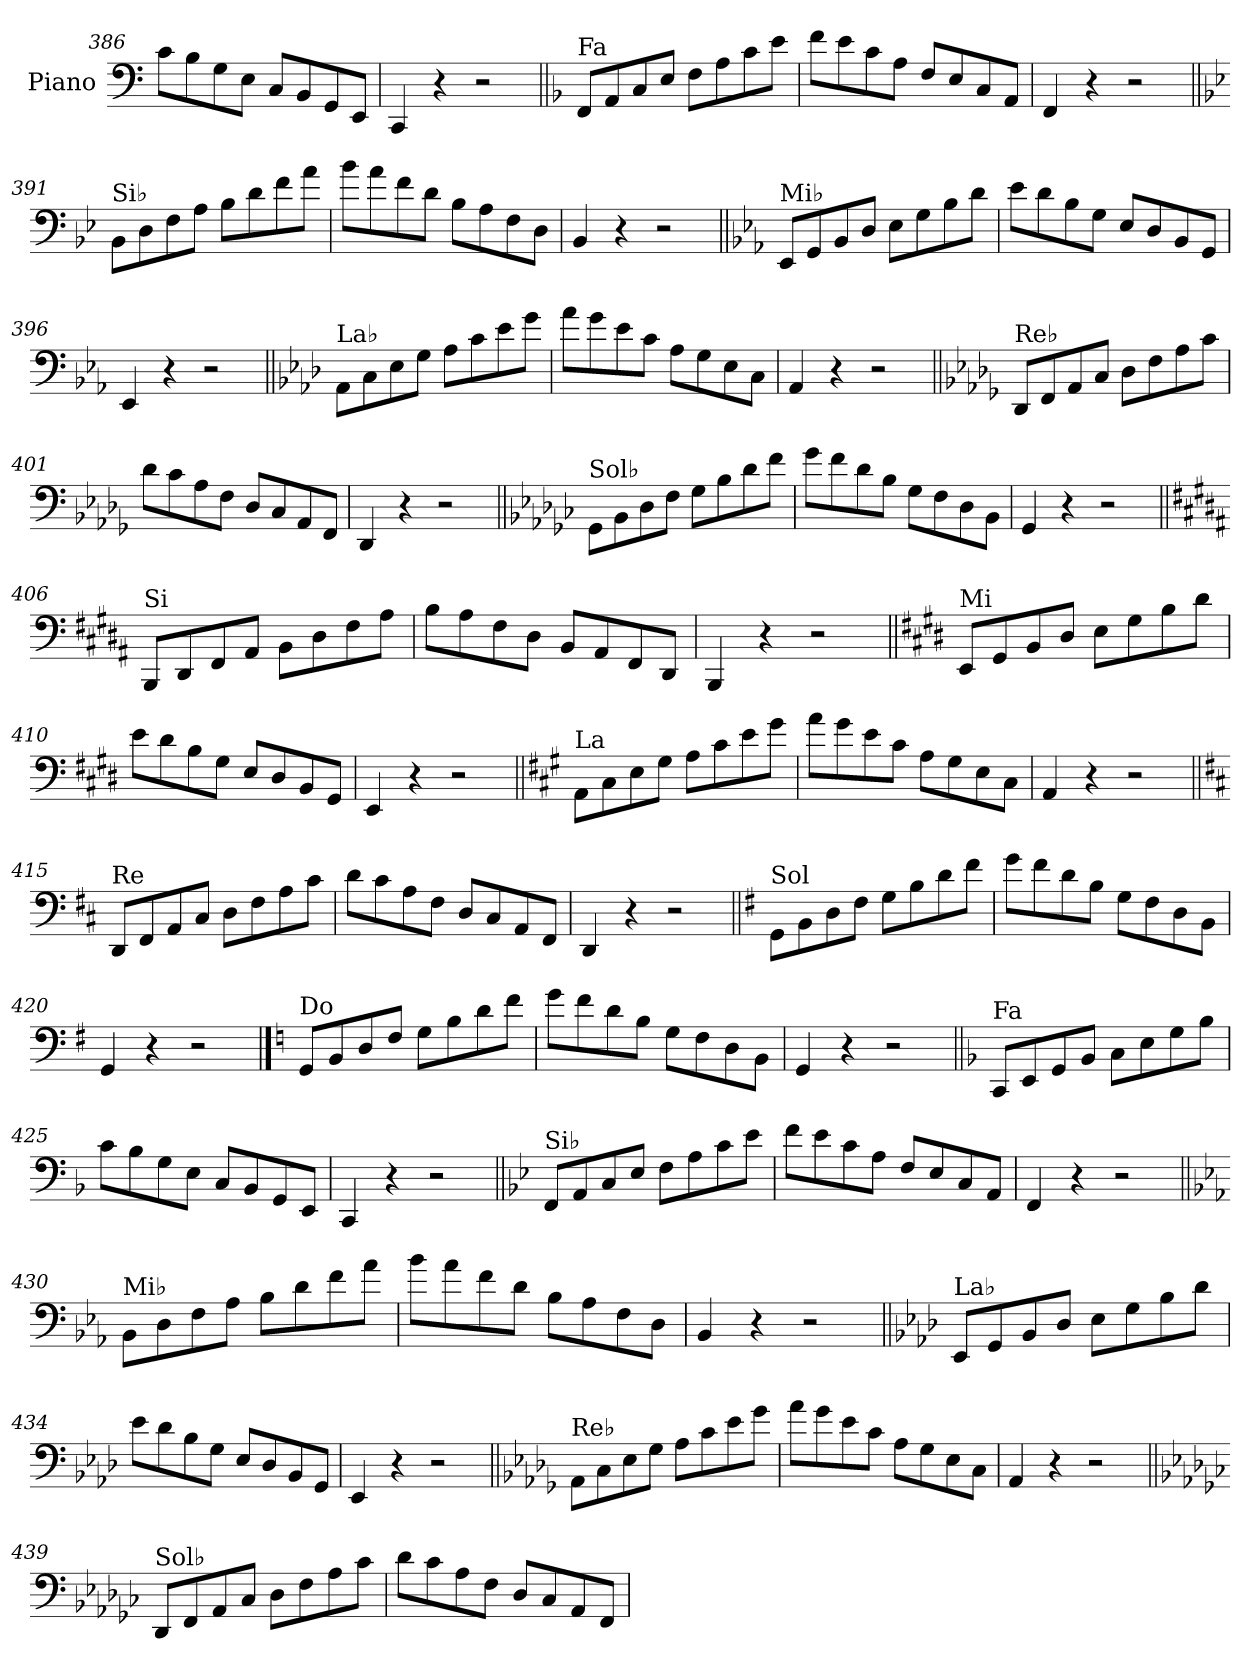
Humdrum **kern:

**kern
*part1
*staff1
*I"Piano
*I'Pno.
*clefF4
*k[]
=386
8c\L
8B\
8G\
8E\J
8C/L
8BB/
8GG/
8EE/J
=387
4CC/
4r
2r
=388||
*k[b-]
!LO:TX:a:t=Fa
8FF/L
8AA/
8C/
8E/J
8F\L
8A\
8c\
8e\J
=389
8f\L
8e\
8c\
8A\J
8F/L
8E/
8C/
8AA/J
=390
4FF/
4r
2r
!!LO:LB:g=z
=391||
*k[b-e-]
!LO:TX:a:t=Si♭
8BB-\L
8D\
8F\
8A\J
8B-\L
8d\
8f\
8a\J
=392
8b-\L
8a\
8f\
8d\J
8B-\L
8A\
8F\
8D\J
=393
4BB-/
4r
2r
=394||
*k[b-e-a-]
!LO:TX:a:t=Mi♭
8EE-/L
8GG/
8BB-/
8D/J
8E-\L
8G\
8B-\
8d\J
=395
8e-\L
8d\
8B-\
8G\J
8E-/L
8D/
8BB-/
8GG/J
=396
4EE-/
4r
2r
!!LO:LB:g=z
=397||
*k[b-e-a-d-]
!LO:TX:a:t=La♭
8AA-\L
8C\
8E-\
8G\J
8A-\L
8c\
8e-\
8g\J
=398
8a-\L
8g\
8e-\
8c\J
8A-\L
8G\
8E-\
8C\J
=399
4AA-/
4r
2r
=400||
*k[b-e-a-d-g-]
!LO:TX:a:t=Re♭
8DD-/L
8FF/
8AA-/
8C/J
8D-\L
8F\
8A-\
8c\J
=401
8d-\L
8c\
8A-\
8F\J
8D-/L
8C/
8AA-/
8FF/J
=402
4DD-/
4r
2r
!!LO:LB:g=z
=403||
*k[b-e-a-d-g-c-]
!LO:TX:a:t=Sol♭
8GG-\L
8BB-\
8D-\
8F\J
8G-\L
8B-\
8d-\
8f\J
=404
8g-\L
8f\
8d-\
8B-\J
8G-\L
8F\
8D-\
8BB-\J
=405
4GG-/
4r
2r
=406||
*k[f#c#g#d#a#]
!LO:TX:a:t=Si
8BBB/L
8DD#/
8FF#/
8AA#/J
8BB\L
8D#\
8F#\
8A#\J
=407
8B\L
8A#\
8F#\
8D#\J
8BB/L
8AA#/
8FF#/
8DD#/J
=408
4BBB/
4r
2r
!!LO:LB:g=z
=409||
*k[f#c#g#d#]
!LO:TX:a:t=Mi
8EE/L
8GG#/
8BB/
8D#/J
8E\L
8G#\
8B\
8d#\J
=410
8e\L
8d#\
8B\
8G#\J
8E/L
8D#/
8BB/
8GG#/J
=411
4EE/
4r
2r
=412||
*k[f#c#g#]
!LO:TX:a:t=La
8AA\L
8C#\
8E\
8G#\J
8A\L
8c#\
8e\
8g#\J
=413
8a\L
8g#\
8e\
8c#\J
8A\L
8G#\
8E\
8C#\J
=414
4AA/
4r
2r
!!LO:LB:g=z
=415||
*k[f#c#]
!LO:TX:a:t=Re
8DD/L
8FF#/
8AA/
8C#/J
8D\L
8F#\
8A\
8c#\J
=416
8d\L
8c#\
8A\
8F#\J
8D/L
8C#/
8AA/
8FF#/J
=417
4DD/
4r
2r
=418||
*k[f#]
!LO:TX:a:t=Sol
8GG\L
8BB\
8D\
8F#\J
8G\L
8B\
8d\
8f#\J
=419
8g\L
8f#\
8d\
8B\J
8G\L
8F#\
8D\
8BB\J
=420
4GG/
4r
2r
!!LO:PB:g=z
==421
*k[]
!LO:TX:a:t=Do
8GG/L
8BB/
8D/
8F/J
8G\L
8B\
8d\
8f\J
=422
8g\L
8f\
8d\
8B\J
8G\L
8F\
8D\
8BB\J
=423
4GG/
4r
2r
=424||
*k[b-]
!LO:TX:a:t=Fa
8CC/L
8EE/
8GG/
8BB-/J
8C\L
8E\
8G\
8B-\J
=425
8c\L
8B-\
8G\
8E\J
8C/L
8BB-/
8GG/
8EE/J
=426
4CC/
4r
2r
!!LO:LB:g=z
=427||
*k[b-e-]
!LO:TX:a:t=Si♭
8FF/L
8AA/
8C/
8E-/J
8F\L
8A\
8c\
8e-\J
=428
8f\L
8e-\
8c\
8A\J
8F/L
8E-/
8C/
8AA/J
=429
4FF/
4r
2r
=430||
*k[b-e-a-]
!LO:TX:a:t=Mi♭
8BB-\L
8D\
8F\
8A-\J
8B-\L
8d\
8f\
8a-\J
=431
8b-\L
8a-\
8f\
8d\J
8B-\L
8A-\
8F\
8D\J
=432
4BB-/
4r
2r
!!LO:LB:g=z
=433||
*k[b-e-a-d-]
!LO:TX:a:t=La♭
8EE-/L
8GG/
8BB-/
8D-/J
8E-\L
8G\
8B-\
8d-\J
=434
8e-\L
8d-\
8B-\
8G\J
8E-/L
8D-/
8BB-/
8GG/J
=435
4EE-/
4r
2r
=436||
*k[b-e-a-d-g-]
!LO:TX:a:t=Re♭
8AA-\L
8C\
8E-\
8G-\J
8A-\L
8c\
8e-\
8g-\J
=437
8a-\L
8g-\
8e-\
8c\J
8A-\L
8G-\
8E-\
8C\J
=438
4AA-/
4r
2r
!!LO:LB:g=z
=439||
*k[b-e-a-d-g-c-]
!LO:TX:a:t=Sol♭
8DD-/L
8FF/
8AA-/
8C-/J
8D-\L
8F\
8A-\
8c-\J
=440
8d-\L
8c-\
8A-\
8F\J
8D-/L
8C-/
8AA-/
8FF/J
=
*-
